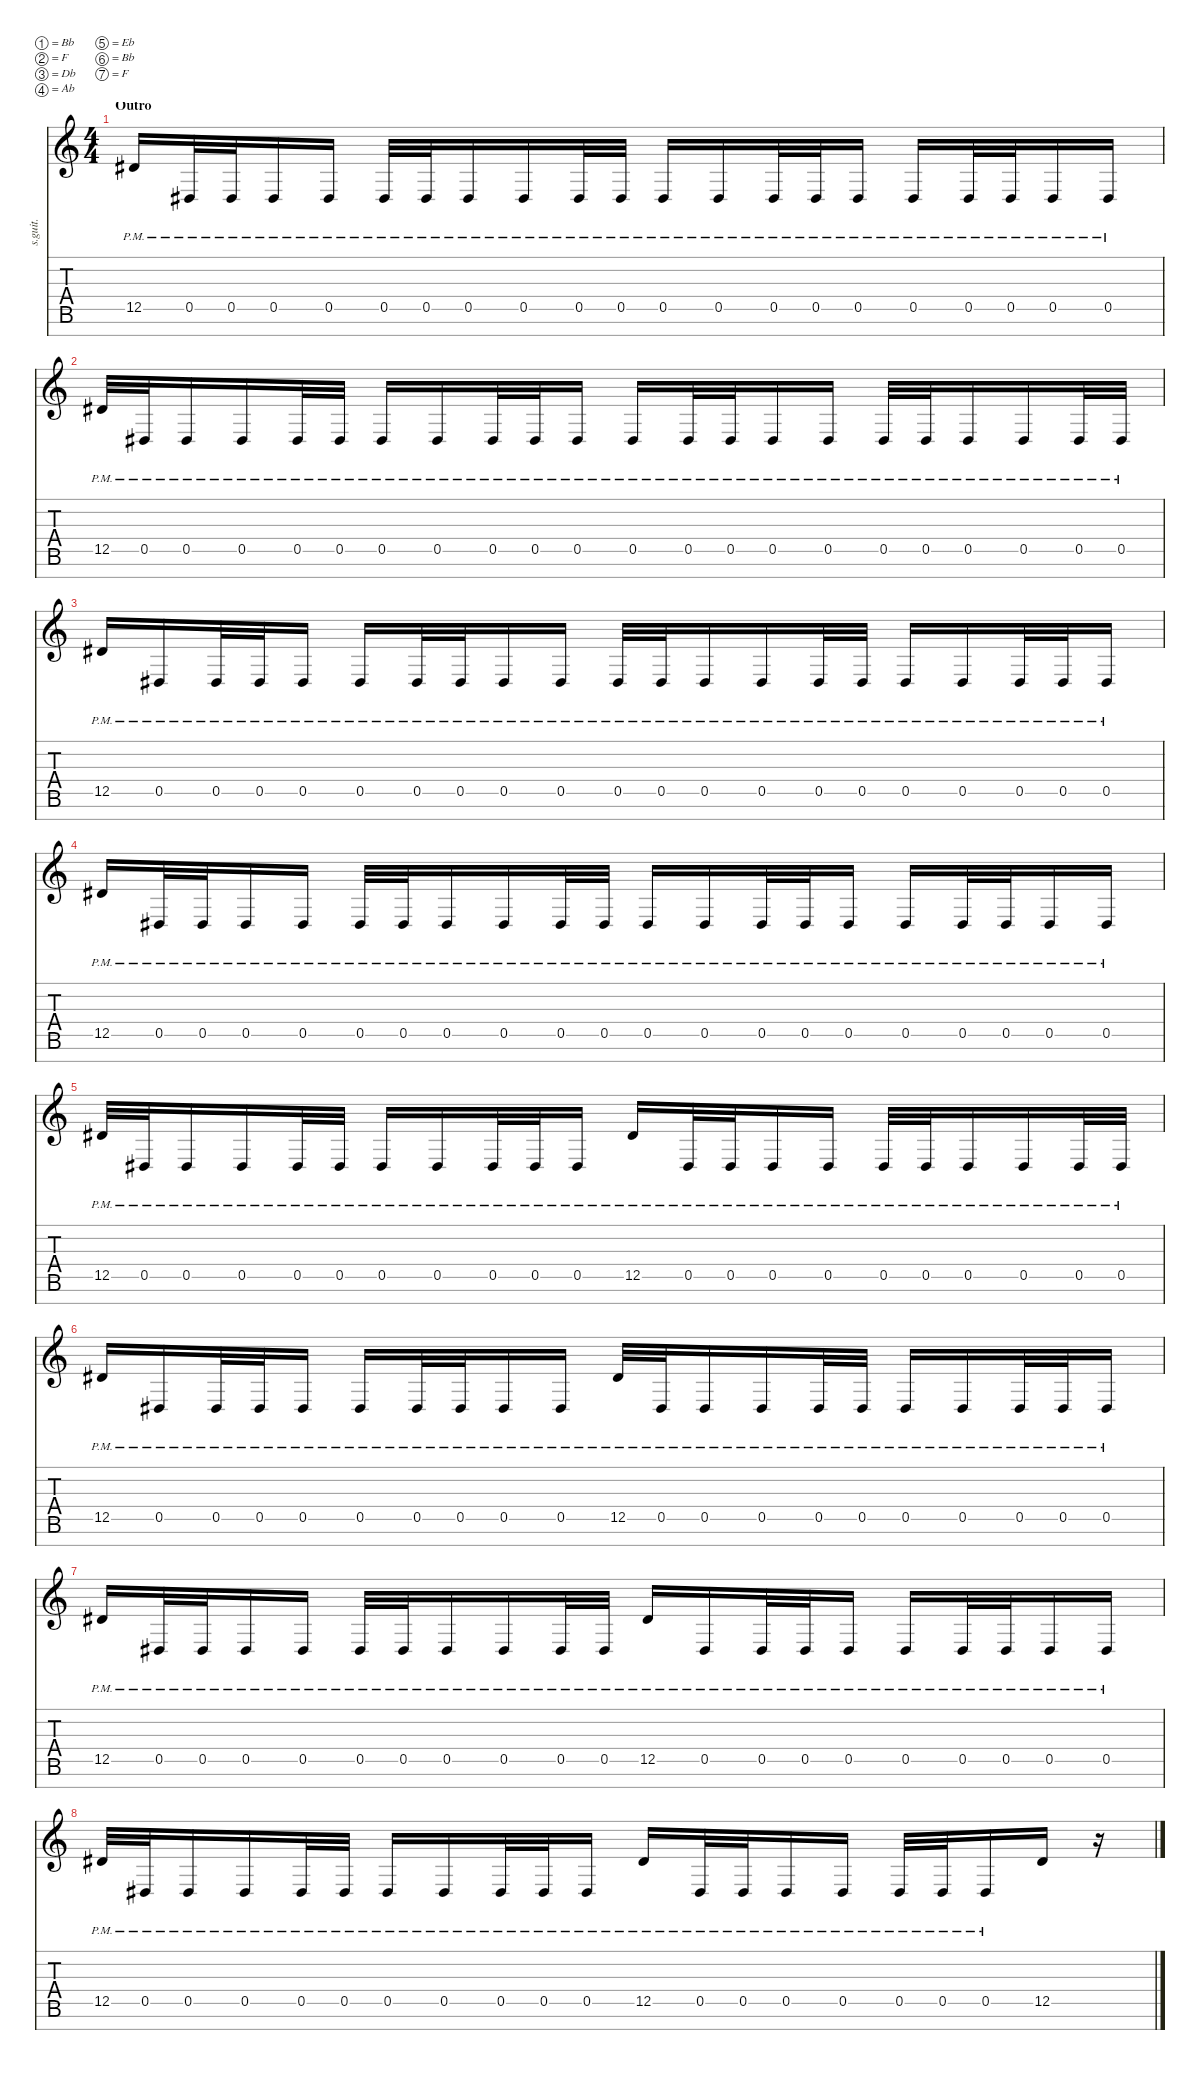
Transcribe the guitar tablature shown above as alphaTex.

\defaultSystemsLayout 4
\hideDynamics
\bracketExtendMode nobrackets
\track ("Fredrik Thordendal (Guitar 1)" "s.guit.") {instrument distortionguitar}
\staff {score tabs}
\tuning (Bb3 F3 Db3 Ab2 Eb2 Bb1 F1)
\ts (4 4)
\section ("" "Outro")
\tempo (115 hide)
\clef g2
\ks c
12.5{pm acc #}.16{lyrics (0 "") lyrics (1 "") lyrics (2 "") lyrics (3 "") lyrics (4 "") dy mp} 0.5{pm acc #}.32{lyrics (0 "") lyrics (1 "") lyrics (2 "") lyrics (3 "") lyrics (4 "") dy f} 0.5{pm acc #}.32{lyrics (0 "") lyrics (1 "") lyrics (2 "") lyrics (3 "") lyrics (4 "")} 0.5{pm acc #}.16{lyrics (0 "") lyrics (1 "") lyrics (2 "") lyrics (3 "") lyrics (4 "")} 0.5{pm acc #}.16{lyrics (0 "") lyrics (1 "") lyrics (2 "") lyrics (3 "") lyrics (4 "")} 0.5{pm acc #}.32{lyrics (0 "") lyrics (1 "") lyrics (2 "") lyrics (3 "") lyrics (4 "")} 0.5{pm acc #}.32{lyrics (0 "") lyrics (1 "") lyrics (2 "") lyrics (3 "") lyrics (4 "")} 0.5{pm acc #}.16{lyrics (0 "") lyrics (1 "") lyrics (2 "") lyrics (3 "") lyrics (4 "")} 0.5{pm acc #}.16{lyrics (0 "") lyrics (1 "") lyrics (2 "") lyrics (3 "") lyrics (4 "")} 0.5{pm acc #}.32{lyrics (0 "") lyrics (1 "") lyrics (2 "") lyrics (3 "") lyrics (4 "")} 0.5{pm acc #}.32{lyrics (0 "") lyrics (1 "") lyrics (2 "") lyrics (3 "") lyrics (4 "")} 0.5{pm acc #}.16{lyrics (0 "") lyrics (1 "") lyrics (2 "") lyrics (3 "") lyrics (4 "")} 0.5{pm acc #}.16{lyrics (0 "") lyrics (1 "") lyrics (2 "") lyrics (3 "") lyrics (4 "")} 0.5{pm acc #}.32{lyrics (0 "") lyrics (1 "") lyrics (2 "") lyrics (3 "") lyrics (4 "")} 0.5{pm acc #}.32{lyrics (0 "") lyrics (1 "") lyrics (2 "") lyrics (3 "") lyrics (4 "")} 0.5{pm acc #}.16{lyrics (0 "") lyrics (1 "") lyrics (2 "") lyrics (3 "") lyrics (4 "")} 0.5{pm acc #}.16{lyrics (0 "") lyrics (1 "") lyrics (2 "") lyrics (3 "") lyrics (4 "")} 0.5{pm acc #}.32{lyrics (0 "") lyrics (1 "") lyrics (2 "") lyrics (3 "") lyrics (4 "")} 0.5{pm acc #}.32{lyrics (0 "") lyrics (1 "") lyrics (2 "") lyrics (3 "") lyrics (4 "")} 0.5{pm acc #}.16{lyrics (0 "") lyrics (1 "") lyrics (2 "") lyrics (3 "") lyrics (4 "")} 0.5{pm acc #}.16{lyrics (0 "") lyrics (1 "") lyrics (2 "") lyrics (3 "") lyrics (4 "")} |
12.5{pm acc #}.32{lyrics (0 "") lyrics (1 "") lyrics (2 "") lyrics (3 "") lyrics (4 "") dy mp} 0.5{pm acc #}.32{lyrics (0 "") lyrics (1 "") lyrics (2 "") lyrics (3 "") lyrics (4 "") dy f} 0.5{pm acc #}.16{lyrics (0 "") lyrics (1 "") lyrics (2 "") lyrics (3 "") lyrics (4 "")} 0.5{pm acc #}.16{lyrics (0 "") lyrics (1 "") lyrics (2 "") lyrics (3 "") lyrics (4 "")} 0.5{pm acc #}.32{lyrics (0 "") lyrics (1 "") lyrics (2 "") lyrics (3 "") lyrics (4 "")} 0.5{pm acc #}.32{lyrics (0 "") lyrics (1 "") lyrics (2 "") lyrics (3 "") lyrics (4 "")} 0.5{pm acc #}.16{lyrics (0 "") lyrics (1 "") lyrics (2 "") lyrics (3 "") lyrics (4 "")} 0.5{pm acc #}.16{lyrics (0 "") lyrics (1 "") lyrics (2 "") lyrics (3 "") lyrics (4 "")} 0.5{pm acc #}.32{lyrics (0 "") lyrics (1 "") lyrics (2 "") lyrics (3 "") lyrics (4 "")} 0.5{pm acc #}.32{lyrics (0 "") lyrics (1 "") lyrics (2 "") lyrics (3 "") lyrics (4 "")} 0.5{pm acc #}.16{lyrics (0 "") lyrics (1 "") lyrics (2 "") lyrics (3 "") lyrics (4 "")} 0.5{pm acc #}.16{lyrics (0 "") lyrics (1 "") lyrics (2 "") lyrics (3 "") lyrics (4 "")} 0.5{pm acc #}.32{lyrics (0 "") lyrics (1 "") lyrics (2 "") lyrics (3 "") lyrics (4 "")} 0.5{pm acc #}.32{lyrics (0 "") lyrics (1 "") lyrics (2 "") lyrics (3 "") lyrics (4 "")} 0.5{pm acc #}.16{lyrics (0 "") lyrics (1 "") lyrics (2 "") lyrics (3 "") lyrics (4 "")} 0.5{pm acc #}.16{lyrics (0 "") lyrics (1 "") lyrics (2 "") lyrics (3 "") lyrics (4 "")} 0.5{pm acc #}.32{lyrics (0 "") lyrics (1 "") lyrics (2 "") lyrics (3 "") lyrics (4 "")} 0.5{pm acc #}.32{lyrics (0 "") lyrics (1 "") lyrics (2 "") lyrics (3 "") lyrics (4 "")} 0.5{pm acc #}.16{lyrics (0 "") lyrics (1 "") lyrics (2 "") lyrics (3 "") lyrics (4 "")} 0.5{pm acc #}.16{lyrics (0 "") lyrics (1 "") lyrics (2 "") lyrics (3 "") lyrics (4 "")} 0.5{pm acc #}.32{lyrics (0 "") lyrics (1 "") lyrics (2 "") lyrics (3 "") lyrics (4 "")} 0.5{pm acc #}.32{lyrics (0 "") lyrics (1 "") lyrics (2 "") lyrics (3 "") lyrics (4 "")} |
12.5{pm acc #}.16{lyrics (0 "") lyrics (1 "") lyrics (2 "") lyrics (3 "") lyrics (4 "") dy mp} 0.5{pm acc #}.16{lyrics (0 "") lyrics (1 "") lyrics (2 "") lyrics (3 "") lyrics (4 "") dy f} 0.5{pm acc #}.32{lyrics (0 "") lyrics (1 "") lyrics (2 "") lyrics (3 "") lyrics (4 "")} 0.5{pm acc #}.32{lyrics (0 "") lyrics (1 "") lyrics (2 "") lyrics (3 "") lyrics (4 "")} 0.5{pm acc #}.16{lyrics (0 "") lyrics (1 "") lyrics (2 "") lyrics (3 "") lyrics (4 "")} 0.5{pm acc #}.16{lyrics (0 "") lyrics (1 "") lyrics (2 "") lyrics (3 "") lyrics (4 "")} 0.5{pm acc #}.32{lyrics (0 "") lyrics (1 "") lyrics (2 "") lyrics (3 "") lyrics (4 "")} 0.5{pm acc #}.32{lyrics (0 "") lyrics (1 "") lyrics (2 "") lyrics (3 "") lyrics (4 "")} 0.5{pm acc #}.16{lyrics (0 "") lyrics (1 "") lyrics (2 "") lyrics (3 "") lyrics (4 "")} 0.5{pm acc #}.16{lyrics (0 "") lyrics (1 "") lyrics (2 "") lyrics (3 "") lyrics (4 "")} 0.5{pm acc #}.32{lyrics (0 "") lyrics (1 "") lyrics (2 "") lyrics (3 "") lyrics (4 "")} 0.5{pm acc #}.32{lyrics (0 "") lyrics (1 "") lyrics (2 "") lyrics (3 "") lyrics (4 "")} 0.5{pm acc #}.16{lyrics (0 "") lyrics (1 "") lyrics (2 "") lyrics (3 "") lyrics (4 "")} 0.5{pm acc #}.16{lyrics (0 "") lyrics (1 "") lyrics (2 "") lyrics (3 "") lyrics (4 "")} 0.5{pm acc #}.32{lyrics (0 "") lyrics (1 "") lyrics (2 "") lyrics (3 "") lyrics (4 "")} 0.5{pm acc #}.32{lyrics (0 "") lyrics (1 "") lyrics (2 "") lyrics (3 "") lyrics (4 "")} 0.5{pm acc #}.16{lyrics (0 "") lyrics (1 "") lyrics (2 "") lyrics (3 "") lyrics (4 "")} 0.5{pm acc #}.16{lyrics (0 "") lyrics (1 "") lyrics (2 "") lyrics (3 "") lyrics (4 "")} 0.5{pm acc #}.32{lyrics (0 "") lyrics (1 "") lyrics (2 "") lyrics (3 "") lyrics (4 "")} 0.5{pm acc #}.32{lyrics (0 "") lyrics (1 "") lyrics (2 "") lyrics (3 "") lyrics (4 "")} 0.5{pm acc #}.16{lyrics (0 "") lyrics (1 "") lyrics (2 "") lyrics (3 "") lyrics (4 "")} |
12.5{pm acc #}.16{lyrics (0 "") lyrics (1 "") lyrics (2 "") lyrics (3 "") lyrics (4 "") dy mp} 0.5{pm acc #}.32{lyrics (0 "") lyrics (1 "") lyrics (2 "") lyrics (3 "") lyrics (4 "") dy f} 0.5{pm acc #}.32{lyrics (0 "") lyrics (1 "") lyrics (2 "") lyrics (3 "") lyrics (4 "")} 0.5{pm acc #}.16{lyrics (0 "") lyrics (1 "") lyrics (2 "") lyrics (3 "") lyrics (4 "")} 0.5{pm acc #}.16{lyrics (0 "") lyrics (1 "") lyrics (2 "") lyrics (3 "") lyrics (4 "")} 0.5{pm acc #}.32{lyrics (0 "") lyrics (1 "") lyrics (2 "") lyrics (3 "") lyrics (4 "")} 0.5{pm acc #}.32{lyrics (0 "") lyrics (1 "") lyrics (2 "") lyrics (3 "") lyrics (4 "")} 0.5{pm acc #}.16{lyrics (0 "") lyrics (1 "") lyrics (2 "") lyrics (3 "") lyrics (4 "")} 0.5{pm acc #}.16{lyrics (0 "") lyrics (1 "") lyrics (2 "") lyrics (3 "") lyrics (4 "")} 0.5{pm acc #}.32{lyrics (0 "") lyrics (1 "") lyrics (2 "") lyrics (3 "") lyrics (4 "")} 0.5{pm acc #}.32{lyrics (0 "") lyrics (1 "") lyrics (2 "") lyrics (3 "") lyrics (4 "")} 0.5{pm acc #}.16{lyrics (0 "") lyrics (1 "") lyrics (2 "") lyrics (3 "") lyrics (4 "")} 0.5{pm acc #}.16{lyrics (0 "") lyrics (1 "") lyrics (2 "") lyrics (3 "") lyrics (4 "")} 0.5{pm acc #}.32{lyrics (0 "") lyrics (1 "") lyrics (2 "") lyrics (3 "") lyrics (4 "")} 0.5{pm acc #}.32{lyrics (0 "") lyrics (1 "") lyrics (2 "") lyrics (3 "") lyrics (4 "")} 0.5{pm acc #}.16{lyrics (0 "") lyrics (1 "") lyrics (2 "") lyrics (3 "") lyrics (4 "")} 0.5{pm acc #}.16{lyrics (0 "") lyrics (1 "") lyrics (2 "") lyrics (3 "") lyrics (4 "")} 0.5{pm acc #}.32{lyrics (0 "") lyrics (1 "") lyrics (2 "") lyrics (3 "") lyrics (4 "")} 0.5{pm acc #}.32{lyrics (0 "") lyrics (1 "") lyrics (2 "") lyrics (3 "") lyrics (4 "")} 0.5{pm acc #}.16{lyrics (0 "") lyrics (1 "") lyrics (2 "") lyrics (3 "") lyrics (4 "")} 0.5{pm acc #}.16{lyrics (0 "") lyrics (1 "") lyrics (2 "") lyrics (3 "") lyrics (4 "")} |
12.5{pm acc #}.32{lyrics (0 "") lyrics (1 "") lyrics (2 "") lyrics (3 "") lyrics (4 "") dy mp} 0.5{pm acc #}.32{lyrics (0 "") lyrics (1 "") lyrics (2 "") lyrics (3 "") lyrics (4 "") dy f} 0.5{pm acc #}.16{lyrics (0 "") lyrics (1 "") lyrics (2 "") lyrics (3 "") lyrics (4 "")} 0.5{pm acc #}.16{lyrics (0 "") lyrics (1 "") lyrics (2 "") lyrics (3 "") lyrics (4 "")} 0.5{pm acc #}.32{lyrics (0 "") lyrics (1 "") lyrics (2 "") lyrics (3 "") lyrics (4 "")} 0.5{pm acc #}.32{lyrics (0 "") lyrics (1 "") lyrics (2 "") lyrics (3 "") lyrics (4 "")} 0.5{pm acc #}.16{lyrics (0 "") lyrics (1 "") lyrics (2 "") lyrics (3 "") lyrics (4 "")} 0.5{pm acc #}.16{lyrics (0 "") lyrics (1 "") lyrics (2 "") lyrics (3 "") lyrics (4 "")} 0.5{pm acc #}.32{lyrics (0 "") lyrics (1 "") lyrics (2 "") lyrics (3 "") lyrics (4 "")} 0.5{pm acc #}.32{lyrics (0 "") lyrics (1 "") lyrics (2 "") lyrics (3 "") lyrics (4 "")} 0.5{pm acc #}.16{lyrics (0 "") lyrics (1 "") lyrics (2 "") lyrics (3 "") lyrics (4 "")} 12.5{pm acc #}.16{lyrics (0 "") lyrics (1 "") lyrics (2 "") lyrics (3 "") lyrics (4 "") dy mp} 0.5{pm acc #}.32{lyrics (0 "") lyrics (1 "") lyrics (2 "") lyrics (3 "") lyrics (4 "") dy f} 0.5{pm acc #}.32{lyrics (0 "") lyrics (1 "") lyrics (2 "") lyrics (3 "") lyrics (4 "")} 0.5{pm acc #}.16{lyrics (0 "") lyrics (1 "") lyrics (2 "") lyrics (3 "") lyrics (4 "")} 0.5{pm acc #}.16{lyrics (0 "") lyrics (1 "") lyrics (2 "") lyrics (3 "") lyrics (4 "")} 0.5{pm acc #}.32{lyrics (0 "") lyrics (1 "") lyrics (2 "") lyrics (3 "") lyrics (4 "")} 0.5{pm acc #}.32{lyrics (0 "") lyrics (1 "") lyrics (2 "") lyrics (3 "") lyrics (4 "")} 0.5{pm acc #}.16{lyrics (0 "") lyrics (1 "") lyrics (2 "") lyrics (3 "") lyrics (4 "")} 0.5{pm acc #}.16{lyrics (0 "") lyrics (1 "") lyrics (2 "") lyrics (3 "") lyrics (4 "")} 0.5{pm acc #}.32{lyrics (0 "") lyrics (1 "") lyrics (2 "") lyrics (3 "") lyrics (4 "")} 0.5{pm acc #}.32{lyrics (0 "") lyrics (1 "") lyrics (2 "") lyrics (3 "") lyrics (4 "")} |
12.5{pm acc #}.16{lyrics (0 "") lyrics (1 "") lyrics (2 "") lyrics (3 "") lyrics (4 "") dy mp} 0.5{pm acc #}.16{lyrics (0 "") lyrics (1 "") lyrics (2 "") lyrics (3 "") lyrics (4 "") dy f} 0.5{pm acc #}.32{lyrics (0 "") lyrics (1 "") lyrics (2 "") lyrics (3 "") lyrics (4 "")} 0.5{pm acc #}.32{lyrics (0 "") lyrics (1 "") lyrics (2 "") lyrics (3 "") lyrics (4 "")} 0.5{pm acc #}.16{lyrics (0 "") lyrics (1 "") lyrics (2 "") lyrics (3 "") lyrics (4 "")} 0.5{pm acc #}.16{lyrics (0 "") lyrics (1 "") lyrics (2 "") lyrics (3 "") lyrics (4 "")} 0.5{pm acc #}.32{lyrics (0 "") lyrics (1 "") lyrics (2 "") lyrics (3 "") lyrics (4 "")} 0.5{pm acc #}.32{lyrics (0 "") lyrics (1 "") lyrics (2 "") lyrics (3 "") lyrics (4 "")} 0.5{pm acc #}.16{lyrics (0 "") lyrics (1 "") lyrics (2 "") lyrics (3 "") lyrics (4 "")} 0.5{pm acc #}.16{lyrics (0 "") lyrics (1 "") lyrics (2 "") lyrics (3 "") lyrics (4 "")} 12.5{pm acc #}.32{lyrics (0 "") lyrics (1 "") lyrics (2 "") lyrics (3 "") lyrics (4 "") dy mp} 0.5{pm acc #}.32{lyrics (0 "") lyrics (1 "") lyrics (2 "") lyrics (3 "") lyrics (4 "") dy f} 0.5{pm acc #}.16{lyrics (0 "") lyrics (1 "") lyrics (2 "") lyrics (3 "") lyrics (4 "")} 0.5{pm acc #}.16{lyrics (0 "") lyrics (1 "") lyrics (2 "") lyrics (3 "") lyrics (4 "")} 0.5{pm acc #}.32{lyrics (0 "") lyrics (1 "") lyrics (2 "") lyrics (3 "") lyrics (4 "")} 0.5{pm acc #}.32{lyrics (0 "") lyrics (1 "") lyrics (2 "") lyrics (3 "") lyrics (4 "")} 0.5{pm acc #}.16{lyrics (0 "") lyrics (1 "") lyrics (2 "") lyrics (3 "") lyrics (4 "")} 0.5{pm acc #}.16{lyrics (0 "") lyrics (1 "") lyrics (2 "") lyrics (3 "") lyrics (4 "")} 0.5{pm acc #}.32{lyrics (0 "") lyrics (1 "") lyrics (2 "") lyrics (3 "") lyrics (4 "")} 0.5{pm acc #}.32{lyrics (0 "") lyrics (1 "") lyrics (2 "") lyrics (3 "") lyrics (4 "")} 0.5{pm acc #}.16{lyrics (0 "") lyrics (1 "") lyrics (2 "") lyrics (3 "") lyrics (4 "")} |
12.5{pm acc #}.16{lyrics (0 "") lyrics (1 "") lyrics (2 "") lyrics (3 "") lyrics (4 "") dy mp} 0.5{pm acc #}.32{lyrics (0 "") lyrics (1 "") lyrics (2 "") lyrics (3 "") lyrics (4 "") dy f} 0.5{pm acc #}.32{lyrics (0 "") lyrics (1 "") lyrics (2 "") lyrics (3 "") lyrics (4 "")} 0.5{pm acc #}.16{lyrics (0 "") lyrics (1 "") lyrics (2 "") lyrics (3 "") lyrics (4 "")} 0.5{pm acc #}.16{lyrics (0 "") lyrics (1 "") lyrics (2 "") lyrics (3 "") lyrics (4 "")} 0.5{pm acc #}.32{lyrics (0 "") lyrics (1 "") lyrics (2 "") lyrics (3 "") lyrics (4 "")} 0.5{pm acc #}.32{lyrics (0 "") lyrics (1 "") lyrics (2 "") lyrics (3 "") lyrics (4 "")} 0.5{pm acc #}.16{lyrics (0 "") lyrics (1 "") lyrics (2 "") lyrics (3 "") lyrics (4 "")} 0.5{pm acc #}.16{lyrics (0 "") lyrics (1 "") lyrics (2 "") lyrics (3 "") lyrics (4 "")} 0.5{pm acc #}.32{lyrics (0 "") lyrics (1 "") lyrics (2 "") lyrics (3 "") lyrics (4 "")} 0.5{pm acc #}.32{lyrics (0 "") lyrics (1 "") lyrics (2 "") lyrics (3 "") lyrics (4 "")} 12.5{pm acc #}.16{lyrics (0 "") lyrics (1 "") lyrics (2 "") lyrics (3 "") lyrics (4 "") dy mp} 0.5{pm acc #}.16{lyrics (0 "") lyrics (1 "") lyrics (2 "") lyrics (3 "") lyrics (4 "") dy f} 0.5{pm acc #}.32{lyrics (0 "") lyrics (1 "") lyrics (2 "") lyrics (3 "") lyrics (4 "")} 0.5{pm acc #}.32{lyrics (0 "") lyrics (1 "") lyrics (2 "") lyrics (3 "") lyrics (4 "")} 0.5{pm acc #}.16{lyrics (0 "") lyrics (1 "") lyrics (2 "") lyrics (3 "") lyrics (4 "")} 0.5{pm acc #}.16{lyrics (0 "") lyrics (1 "") lyrics (2 "") lyrics (3 "") lyrics (4 "")} 0.5{pm acc #}.32{lyrics (0 "") lyrics (1 "") lyrics (2 "") lyrics (3 "") lyrics (4 "")} 0.5{pm acc #}.32{lyrics (0 "") lyrics (1 "") lyrics (2 "") lyrics (3 "") lyrics (4 "")} 0.5{pm acc #}.16{lyrics (0 "") lyrics (1 "") lyrics (2 "") lyrics (3 "") lyrics (4 "")} 0.5{pm acc #}.16{lyrics (0 "") lyrics (1 "") lyrics (2 "") lyrics (3 "") lyrics (4 "")} |
12.5{pm acc #}.32{lyrics (0 "") lyrics (1 "") lyrics (2 "") lyrics (3 "") lyrics (4 "") dy mp} 0.5{pm acc #}.32{lyrics (0 "") lyrics (1 "") lyrics (2 "") lyrics (3 "") lyrics (4 "") dy f} 0.5{pm acc #}.16{lyrics (0 "") lyrics (1 "") lyrics (2 "") lyrics (3 "") lyrics (4 "")} 0.5{pm acc #}.16{lyrics (0 "") lyrics (1 "") lyrics (2 "") lyrics (3 "") lyrics (4 "")} 0.5{pm acc #}.32{lyrics (0 "") lyrics (1 "") lyrics (2 "") lyrics (3 "") lyrics (4 "")} 0.5{pm acc #}.32{lyrics (0 "") lyrics (1 "") lyrics (2 "") lyrics (3 "") lyrics (4 "")} 0.5{pm acc #}.16{lyrics (0 "") lyrics (1 "") lyrics (2 "") lyrics (3 "") lyrics (4 "")} 0.5{pm acc #}.16{lyrics (0 "") lyrics (1 "") lyrics (2 "") lyrics (3 "") lyrics (4 "")} 0.5{pm acc #}.32{lyrics (0 "") lyrics (1 "") lyrics (2 "") lyrics (3 "") lyrics (4 "")} 0.5{pm acc #}.32{lyrics (0 "") lyrics (1 "") lyrics (2 "") lyrics (3 "") lyrics (4 "")} 0.5{pm acc #}.16{lyrics (0 "") lyrics (1 "") lyrics (2 "") lyrics (3 "") lyrics (4 "")} 12.5{pm acc #}.16{lyrics (0 "") lyrics (1 "") lyrics (2 "") lyrics (3 "") lyrics (4 "") dy mp} 0.5{pm acc #}.32{lyrics (0 "") lyrics (1 "") lyrics (2 "") lyrics (3 "") lyrics (4 "") dy f} 0.5{pm acc #}.32{lyrics (0 "") lyrics (1 "") lyrics (2 "") lyrics (3 "") lyrics (4 "")} 0.5{pm acc #}.16{lyrics (0 "") lyrics (1 "") lyrics (2 "") lyrics (3 "") lyrics (4 "")} 0.5{pm acc #}.16{lyrics (0 "") lyrics (1 "") lyrics (2 "") lyrics (3 "") lyrics (4 "")} 0.5{pm acc #}.32{lyrics (0 "") lyrics (1 "") lyrics (2 "") lyrics (3 "") lyrics (4 "")} 0.5{pm acc #}.32{lyrics (0 "") lyrics (1 "") lyrics (2 "") lyrics (3 "") lyrics (4 "")} 0.5{pm acc #}.16{lyrics (0 "") lyrics (1 "") lyrics (2 "") lyrics (3 "") lyrics (4 "")} 12.5{acc #}.16{lyrics (0 "") lyrics (1 "") lyrics (2 "") lyrics (3 "") lyrics (4 "")} r.16
